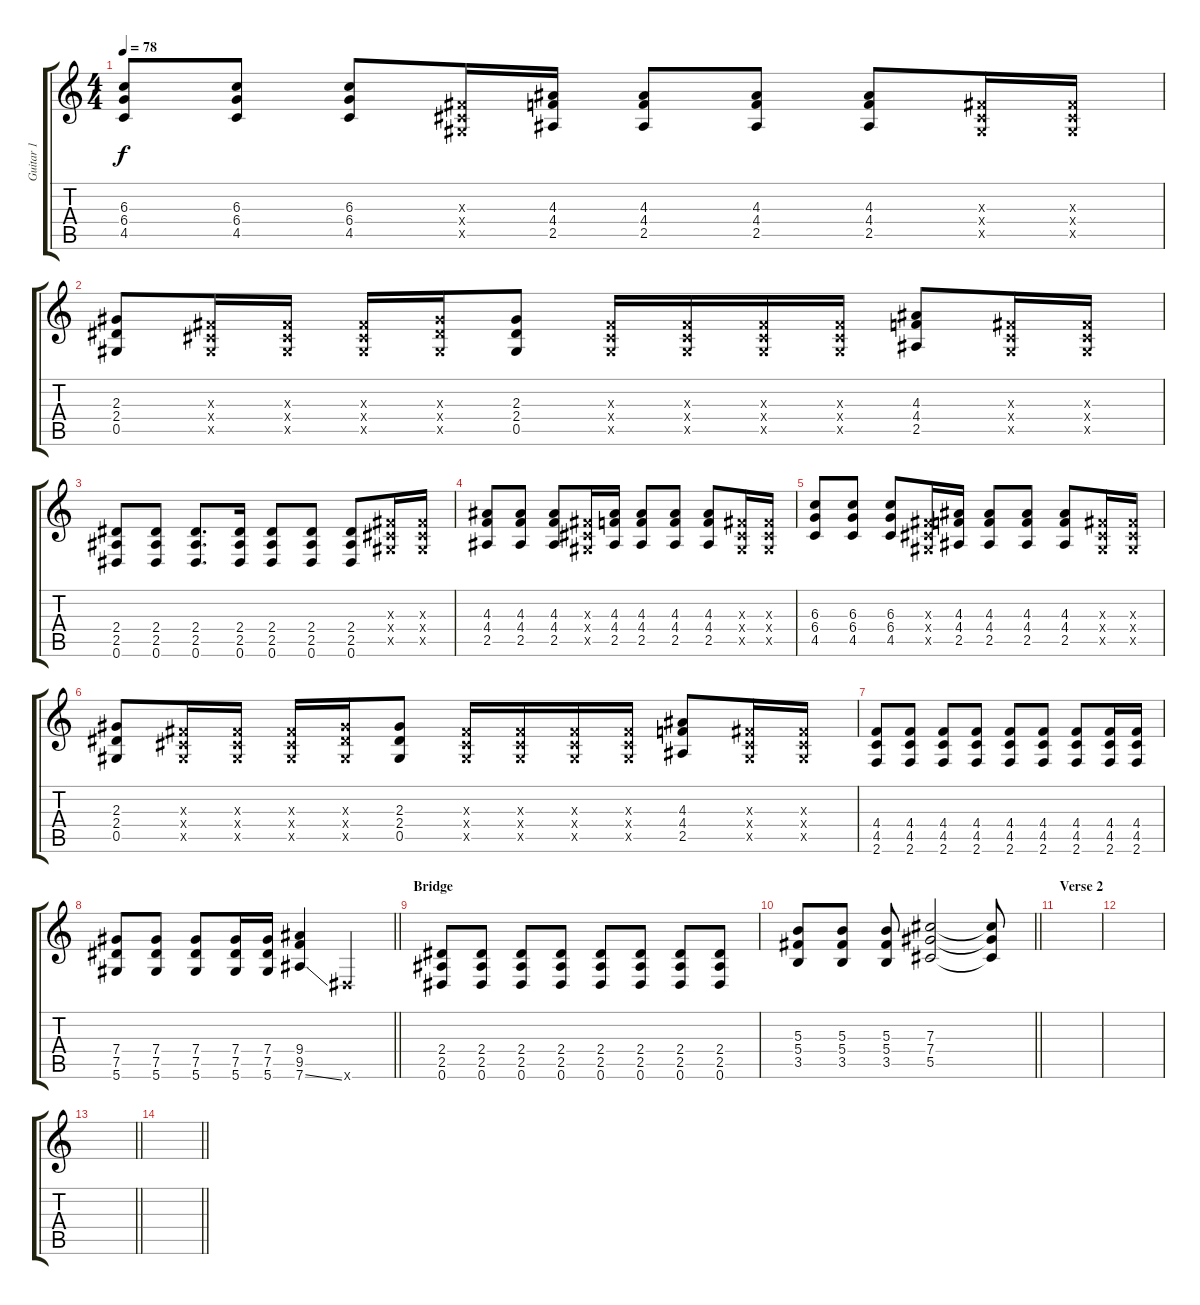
\track ("Guitar 1" "Guitar 1") {instrument distortionguitar}
\staff {score tabs}
\tuning (Eb4 Bb3 Gb3 Db3 Ab2 Eb2) {hide}
\ts (4 4)
\tempo 78
\clef g2
\ks c
(6.3 6.4 4.5).8{dy f} (6.3 6.4 4.5).8 (6.3 6.4 4.5).8 (0.3{x} 0.4{x} 0.5{x}).16 (4.3 4.4 2.5).16 (4.3 4.4 2.5).8 (4.3 4.4 2.5).8 (4.3 4.4 2.5).8 (0.3{x} 0.4{x} 0.5{x}).16 (0.3{x} 0.4{x} 0.5{x}).16 |
(2.3 2.4 0.5).8 (0.3{x} 0.4{x} 0.5{x}).16 (0.3{x} 0.4{x} 0.5{x}).16 (0.3{x} 0.4{x} 0.5{x}).16 (2.3{x} 2.4{x} 0.5{x}).16 (2.3 2.4 0.5).8 (0.3{x} 0.4{x} 0.5{x}).16 (0.3{x} 0.4{x} 0.5{x}).16 (0.3{x} 0.4{x} 0.5{x}).16 (0.3{x} 0.4{x} 0.5{x}).16 (4.3 4.4 2.5).8 (0.3{x} 0.4{x} 0.5{x}).16 (0.3{x} 0.4{x} 0.5{x}).16 |
(2.4 2.5 0.6).8 (2.4 2.5 0.6).8 (2.4 2.5 0.6).8{d} (2.4 2.5 0.6).16 (2.4 2.5 0.6).8 (2.4 2.5 0.6).8 (2.4 2.5 0.6).8 (0.3{x} 0.4{x} 0.5{x}).16 (0.3{x} 0.4{x} 0.5{x}).16 |
(4.3 4.4 2.5).8 (4.3 4.4 2.5).8 (4.3 4.4 2.5).8 (0.3{x} 0.4{x} 0.5{x}).16 (4.3 4.4 2.5).16 (4.3 4.4 2.5).8 (4.3 4.4 2.5).8 (4.3 4.4 2.5).8 (0.3{x} 0.4{x} 0.5{x}).16 (0.3{x} 0.4{x} 0.5{x}).16 |
(6.3 6.4 4.5).8 (6.3 6.4 4.5).8 (6.3 6.4 4.5).8 (0.3{x} 0.4{x} 0.5{x}).16 (4.3 4.4 2.5).16 (4.3 4.4 2.5).8 (4.3 4.4 2.5).8 (4.3 4.4 2.5).8 (0.3{x} 0.4{x} 0.5{x}).16 (0.3{x} 0.4{x} 0.5{x}).16 |
(2.3 2.4 0.5).8 (0.3{x} 0.4{x} 0.5{x}).16 (0.3{x} 0.4{x} 0.5{x}).16 (0.3{x} 0.4{x} 0.5{x}).16 (2.3{x} 2.4{x} 0.5{x}).16 (2.3 2.4 0.5).8 (0.3{x} 0.4{x} 0.5{x}).16 (0.3{x} 0.4{x} 0.5{x}).16 (0.3{x} 0.4{x} 0.5{x}).16 (0.3{x} 0.4{x} 0.5{x}).16 (4.3 4.4 2.5).8 (0.3{x} 0.4{x} 0.5{x}).16 (0.3{x} 0.4{x} 0.5{x}).16 |
(4.4 4.5 2.6).8 (4.4 4.5 2.6).8 (4.4 4.5 2.6).8 (4.4 4.5 2.6).8 (4.4 4.5 2.6).8 (4.4 4.5 2.6).8 (4.4 4.5 2.6).8 (4.4 4.5 2.6).16 (4.4 4.5 2.6).16 |
\barLineRight lightlight
(7.4 7.5 5.6).8 (7.4 7.5 5.6).8 (7.4 7.5 5.6).8 (7.4 7.5 5.6).16 (7.4 7.5 5.6).16 (9.4 9.5 7.6{ss}).4 0.6{x}.4 |
\section ("" "Bridge")
(2.4 2.5 0.6).8 (2.4 2.5 0.6).8 (2.4 2.5 0.6).8 (2.4 2.5 0.6).8 (2.4 2.5 0.6).8 (2.4 2.5 0.6).8 (2.4 2.5 0.6).8 (2.4 2.5 0.6).8 |
\barLineRight lightlight
(5.3 5.4 3.5).8 (5.3 5.4 3.5).8 (5.3 5.4 3.5).8 (7.3 7.4 5.5).2 (7.3{t} 7.4{t} 5.5{t}).8 |
\section ("" "Verse 2")
|
|
\barLineRight lightlight
|
\barLineRight lightlight
